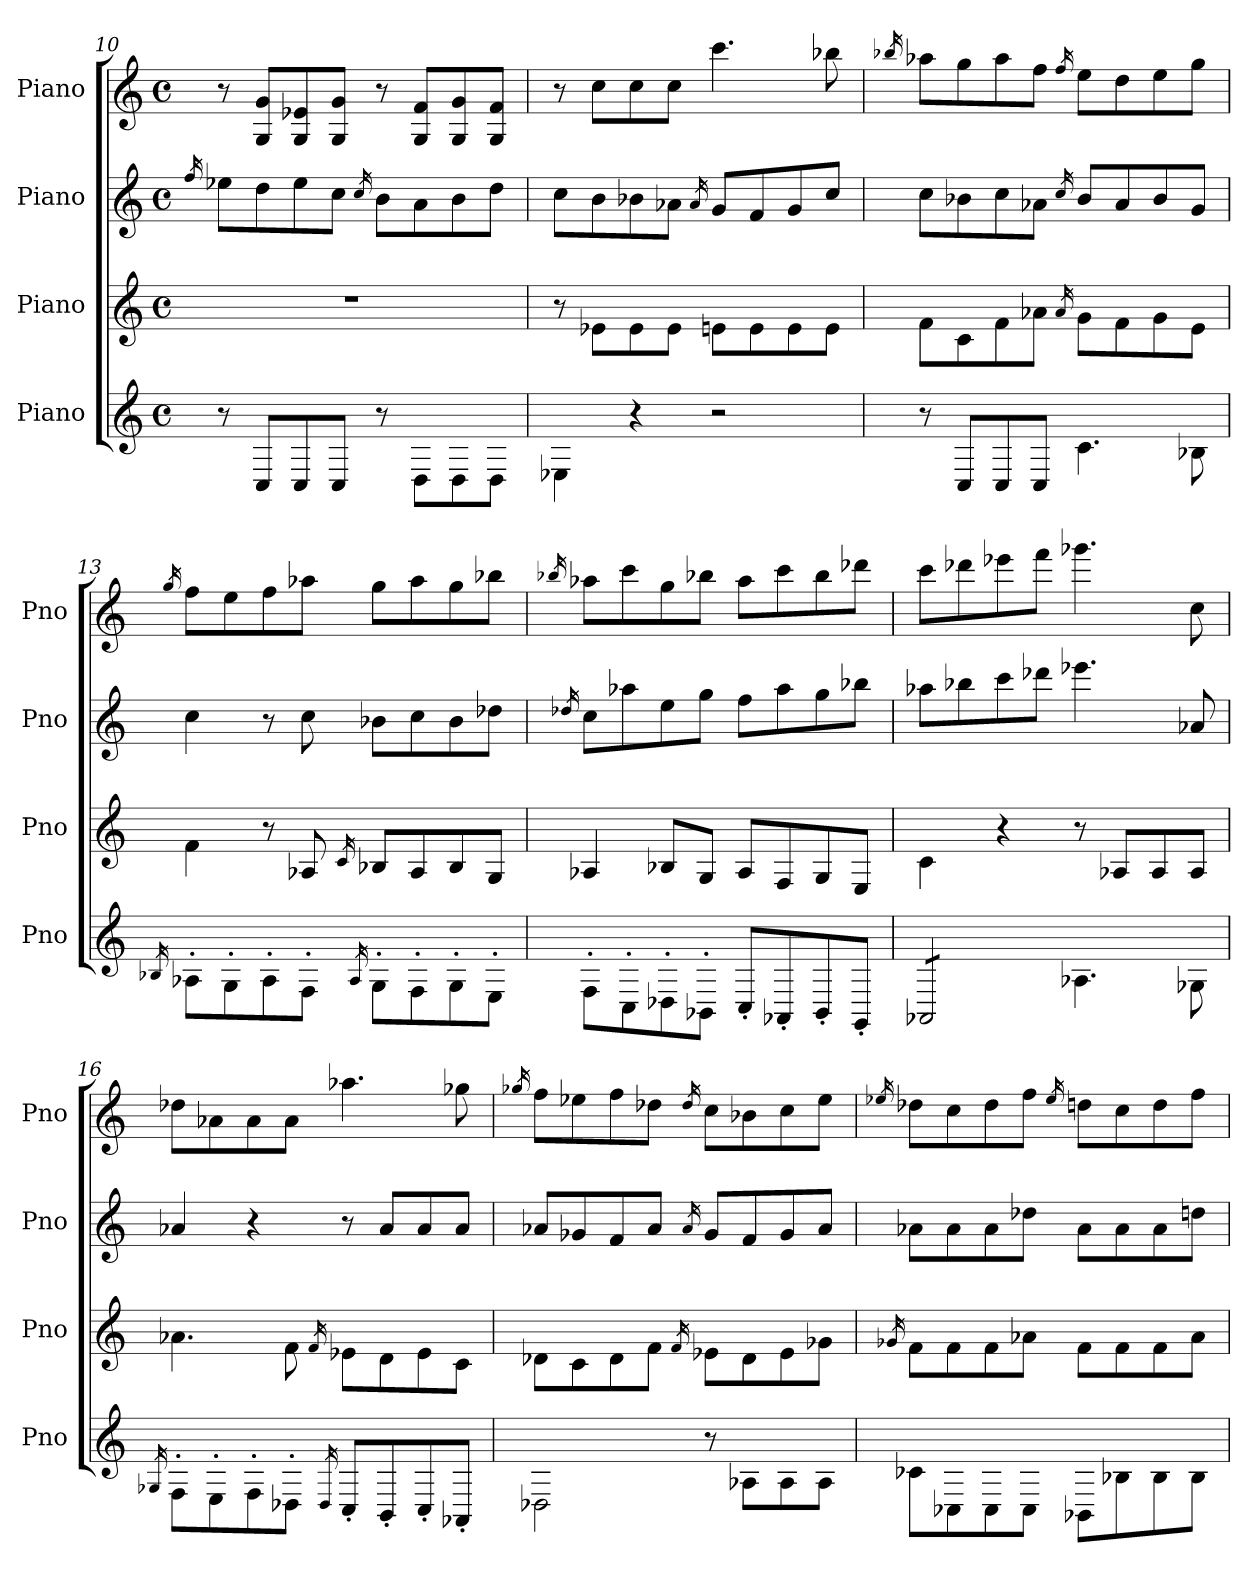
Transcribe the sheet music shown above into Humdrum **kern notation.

**kern	**kern	**kern	**kern
*part4	*part3	*part2	*part1
*staff4	*staff3	*staff2	*staff1
*I"Piano	*I"Piano	*I"Piano	*I"Piano
*I'Pno	*I'Pno	*I'Pno	*I'Pno
*clefG2	*clefG2	*clefG2	*clefG2
*k[]	*k[]	*k[]	*k[]
*M4/4	*M4/4	*M4/4	*M4/4
*met(c)	*met(c)	*met(c)	*met(c)
=10	=10	=10	=10
.	.	16qff/	.
8r	1r	8ee-X\L	8r
8C/L	.	8dd\	8G/ 8g/L
8C/	.	8ee-\	8G/ 8e-X/
8C/J	.	8cc\J	8G/ 8g/J
.	.	16qcc/	.
8r	.	8b\L	8r
8D\L	.	8a\	8G/ 8f/L
8D\	.	8b\	8G/ 8g/
8D\J	.	8dd\J	8G/ 8f/J
!!LO:PB:g=z
=11	=11	=11	=11
4E-X\	8r	8cc\L	8r
.	8e-X\L	8b\	8cc\L
4r	8e-\	8b-X\	8cc\
.	8e-\J	8a-X\J	8cc\J
.	.	16qa-/	.
2r	8en\L	8g/L	4.ccc\
.	8e\	8f/	.
.	8e\	8g/	.
.	8e\J	8cc/J	8bb-X\
=12	=12	=12	=12
.	.	.	16qbb-X/
8r	8f\L	8cc\L	8aa-X\L
8C/L	8c\	8b-X\	8gg\
8C/	8f\	8cc\	8aa-\
8C/J	8a-X\J	8a-X\J	8ff\J
.	16qa-/	16qcc/	16qff/
4.c\	8g\L	8b-/L	8ee\L
.	8f\	8a-/	8dd\
.	8g\	8b-/	8ee\
8B-X\	8e\J	8g/J	8gg\J
=13	=13	=13	=13
16qB-X/	.	.	16qgg/
8A-X'\L	4f\	4cc\	8ff\L
8G'\	.	.	8ee\
8A-'\	8r	8r	8ff\
8F'\J	8A-X/	8cc\	8aa-X\J
16qA-/	16qc/	.	.
8G'\L	8B-X/L	8b-X\L	8gg\L
8F'\	8A-/	8cc\	8aa-\
8G'\	8B-/	8b-\	8gg\
8E'\J	8G/J	8dd-X\J	8bb-X\J
=14	=14	=14	=14
.	.	16qdd-X/	16qbb-X/
8F'\L	4A-X/	8cc\L	8aa-X\L
8C'\	.	8aa-X\	8ccc\
8D-X'\	8B-X/L	8ee\	8gg\
8BB-X'\J	8G/J	8gg\J	8bb-\J
8C'/L	8A-/L	8ff\L	8aa-\L
8AA-X'/	8F/	8aa-\	8ccc\
8BB-'/	8G/	8gg\	8bb-\
8GG'/J	8E/J	8bb-X\J	8ddd-X\J
!!LO:LB:g=z
=15	=15	=15	=15
*tremolo	*	*	*
8AA-X/L	4c\	8aa-X\L	8ccc\L
8AA-X/	.	8bb-X\	8ddd-X\
8AA-X/	4r	8ccc\	8eee-X\
8AA-X/J	.	8ddd-X\J	8fff\J
*Xtremolo	*	*	*
4.A-X\	8r	4.eee-X\	4.ggg-X\
.	8A-X/L	.	.
.	8A-/	.	.
8G-X\	8A-/J	8a-X/	8cc\
=16	=16	=16	=16
16qG-X/	.	.	.
8F'\L	4.a-X\	4a-X/	8dd-X\L
8E'\	.	.	8a-X\
8F'\	.	4r	8a-\
8D-X'\J	8f\	.	8a-\J
16qD-/	16qf/	.	.
8C'/L	8e-X\L	8r	4.aa-X\
8BB'/	8d\	8a-/L	.
8C'/	8e-\	8a-/	.
8AA-X'/J	8c\J	8a-/J	8gg-X\
=17	=17	=17	=17
.	.	.	16qgg-X/
2D-X\	8d-X\L	8a-X/L	8ff\L
.	8c\	8g-X/	8ee-X\
.	8d-\	8f/	8ff\
.	8f\J	8a-/J	8dd-X\J
.	16qf/	16qa-/	16qdd-/
8r	8e-X\L	8g-/L	8cc\L
8A-X\L	8d-\	8f/	8b-X\
8A-\	8e-\	8g-/	8cc\
8A-\J	8g-X\J	8a-/J	8ee-\J
=18	=18	=18	=18
.	16qg-X/	.	16qee-X/
8c-X\L	8f\L	8a-X\L	8dd-X\L
8C-X\	8f\	8a-\	8cc\
8C-\	8f\	8a-\	8dd-\
8C-\J	8a-X\J	8dd-X\J	8ff\J
.	.	.	16qee-/
8BB-X\L	8f\L	8a-\L	8ddn\L
8B-X\	8f\	8a-\	8cc\
8B-\	8f\	8a-\	8dd\
8B-\J	8a-\J	8ddn\J	8ff\J
=	=	=	=
*-	*-	*-	*-
